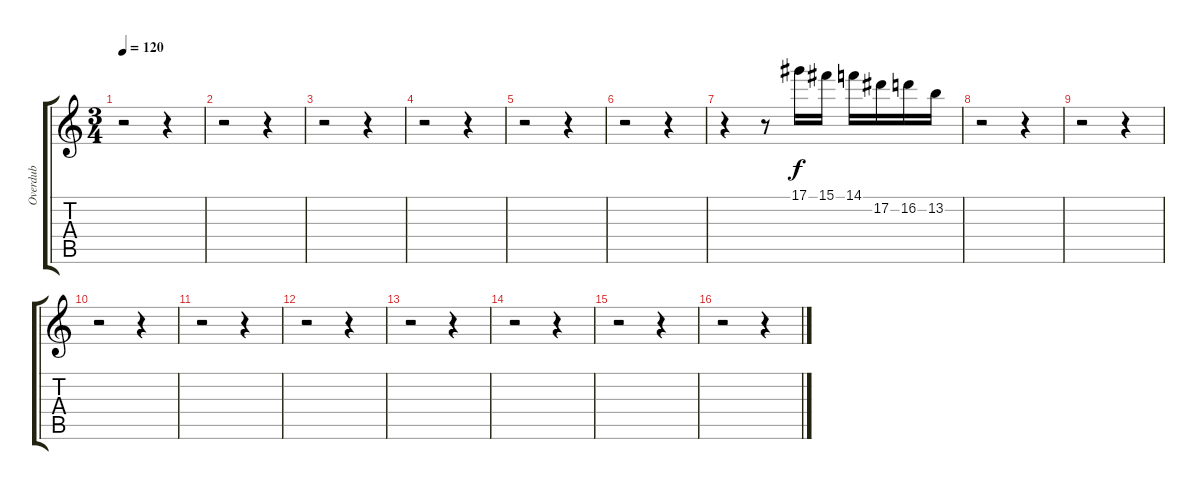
\track ("Overdub" "Overdub") {instrument overdrivenguitar}
\staff {score tabs}
\tuning (Eb4 Bb3 Gb3 Db3 Ab2 Eb2) {hide}
\ts (3 4)
\tempo 120
\clef g2
\ks c
r.2{dy f} r.4 |
r.2 r.4 |
r.2 r.4 |
r.2 r.4 |
r.2 r.4 |
r.2 r.4 |
r.4 r.8 17.1.16{balance 4} 15.1.16 14.1.16 17.2.16 16.2.16 13.2.16 |
r.2 r.4 |
r.2 r.4 |
r.2 r.4 |
r.2 r.4 |
r.2 r.4 |
r.2 r.4 |
r.2 r.4 |
r.2 r.4 |
r.2 r.4
